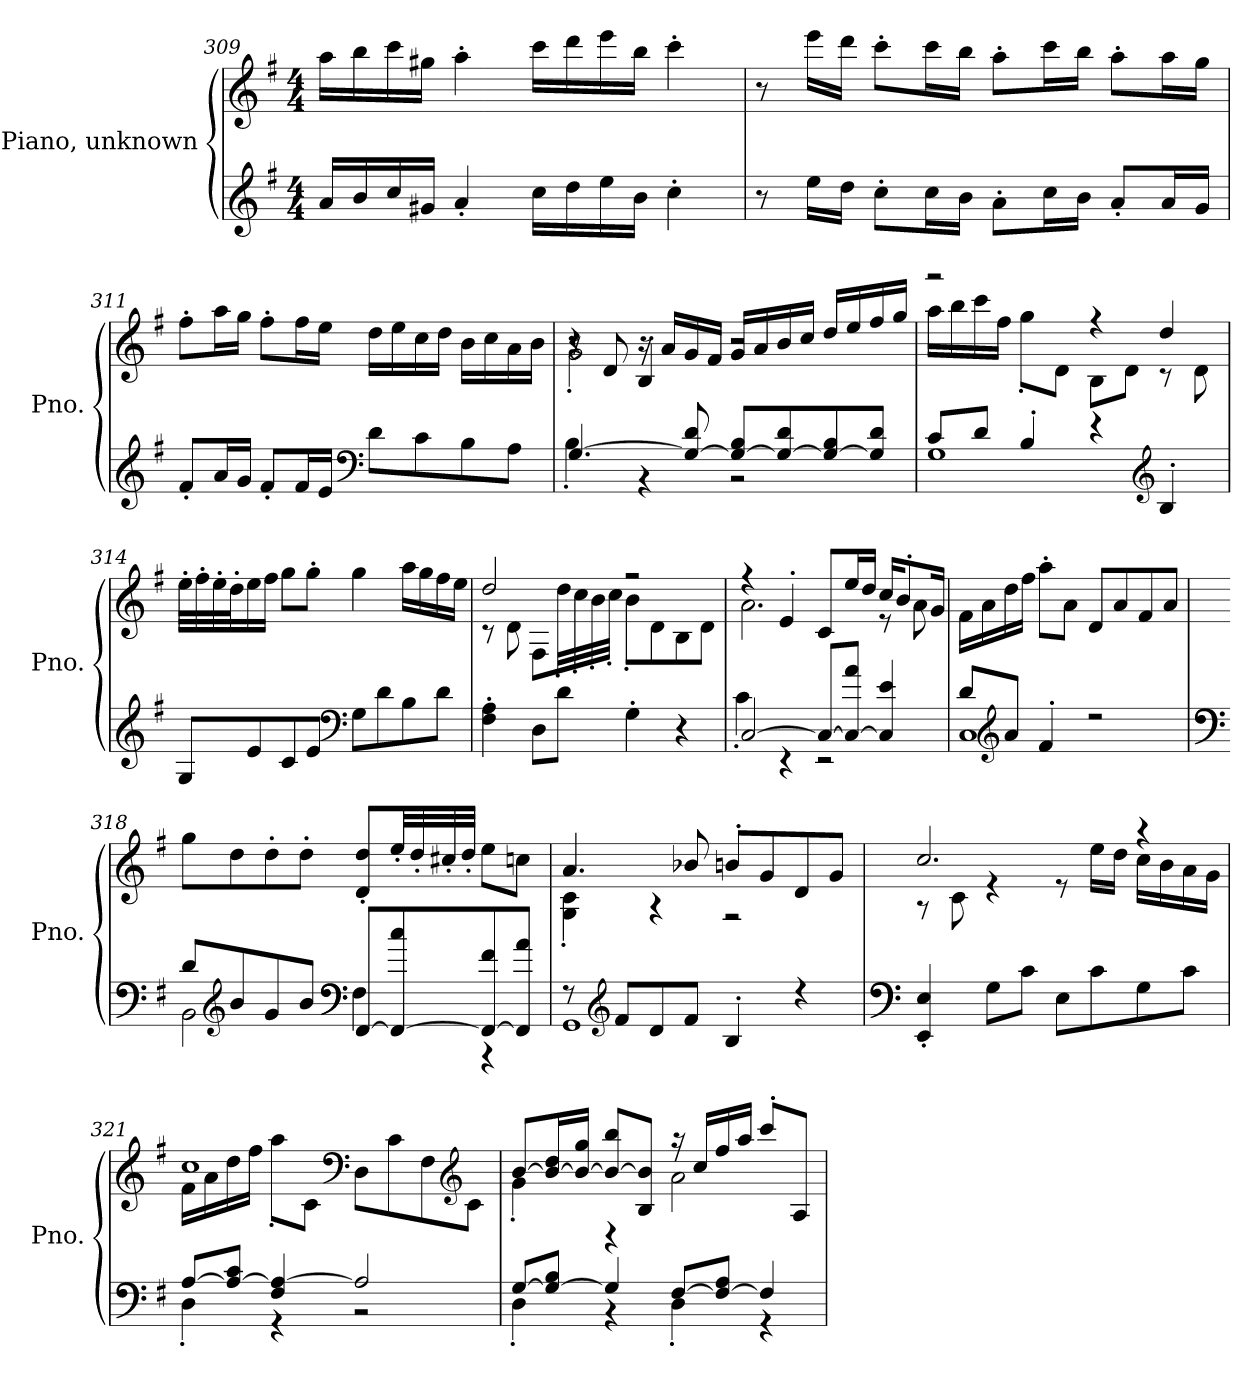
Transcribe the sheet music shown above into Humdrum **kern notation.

**kern	**kern
*part1	*part1
*staff2	*staff1
*I"Piano, unknown	*
*I'Pno.	*
*clefG2	*clefG2
*k[f#]	*k[f#]
*M4/4	*M4/4
=309	=309
16a/LL	16aa\LL
16b/	16bb\
16cc/	16ccc\
16g#X/JJ	16gg#X\JJ
4a'/	4aa'\
16cc\LL	16ccc\LL
16dd\	16ddd\
16ee\	16eee\
16b\JJ	16bb\JJ
4cc'\	4ccc'\
=310	=310
8r	8r
16ee\LL	16eee\LL
16dd\JJ	16ddd\JJ
8cc'\L	8ccc'\L
16cc\L	16ccc\L
16b\JJ	16bb\JJ
8a'\L	8aa'\L
16cc\L	16ccc\L
16b\JJ	16bb\JJ
8a'/L	8aa'\L
16a/L	16aa\L
16g/JJ	16gg\JJ
!!LO:LB:g=z
=311	=311
8f#'/L	8ff#'\L
16a/L	16aa\L
16g/JJ	16gg\JJ
8f#'/L	8ff#'\L
16f#/L	16ff#\L
16e/JJ	16ee\JJ
*clefF4	*
8d\L	16dd\LL
.	16ee\
8c\	16cc\
.	16dd\JJ
8B\	16b\LL
.	16cc\
8A\J	16a\
.	16b\JJ
=312	=312
*^	*^
*	*	*	*^
[4.G/	4B'\	8r	2g'\	4r
.	.	8d/	.	.
.	4r	16r	.	4B'/
.	.	16a/LL	.	.
8G/_ 8d/	.	16g/	.	.
.	.	16f#/JJ	.	.
8G/_ 8B/L	2r	16g/LL	2r	2r
.	.	16a/	.	.
8G/_ 8d/	.	16b/	.	.
.	.	16cc/JJ	.	.
8G/_ 8B/	.	16dd/LL	.	.
.	.	16ee/	.	.
8G/] 8d/J	.	16ff#/	.	.
.	.	16gg/JJ	.	.
*	*	*	*v	*v
=313	=313	=313	=313
8c/L	1G	2r	16aa\LL
.	.	.	16bb\
8d/J	.	.	16ccc\
.	.	.	16ff#\JJ
4B'/	.	.	8gg'\L
.	.	.	8d\J
4r	.	4r	8B\L
.	.	.	8d\J
*clefG2	*	*	*
4B'/	.	4dd/	8r
.	.	.	8d\
*v	*v	*	*
*	*v	*v
!!LO:LB:g=z
=314	=314
8G/L	32ee'\LLL
.	32ff#'\
.	32ee'\
.	32dd'\J
8e/	16ee\
.	16ff#\JJ
8c/	8gg\L
8e/J	8gg'\J
*clefF4	*
8G\L	4gg\
8d\	.
8B\	16aa\LL
.	16gg\
8d\J	16ff#\
.	16ee\JJ
=315	=315
*	*^
4F#\' 4A\'	2dd/	8r
.	.	8d\
8D\L	.	8F#\L
8d\J	.	32dd'\LL
.	.	32cc'\
.	.	32b'\
.	.	32cc'\JJJ
4G'\	2r	8b'\L
.	.	8d\
4r	.	8B\
.	.	8d\J
=316	=316	=316
*^	*	*
[2C/	4c'\	4r	2.a\
.	4r	4e'/	.
8C/L_	2r	8c/L	.
8C/_ 8a/J	.	16ee/L	.
.	.	16dd/JJ	.
4C/] 4e/	.	16cc/KL	8r
.	.	8b'/	.
.	.	.	8a\
.	.	16g/Jk	.
*	*	*v	*v
!!LO:LB:g=z
=317	=317	=317
8d/L	1C	16f#\LL
.	.	16a\
*clefG2	*	*
8a/J	.	16dd\
.	.	16ff#\JJ
4f#'/	.	8aa'\L
.	.	8a\J
2r	.	8d/L
.	.	8a/
.	.	8f#/
.	.	8a/J
=318	=318	=318
*clefF4	*	*
8d/L	2BB\	8gg\L
*clefG2	*	*
8b/	.	8dd\
8g/	.	8dd'\
8b/J	.	8dd'\J
*clefF4	*	*
[8FF#/L	4F#\	8d/' 8dd/'L
8FF#/_ 8cc/	.	32ee'/LL
.	.	32dd'/
.	.	32cc#X'/
.	.	32dd'/JJJ
8FF#/_ 8f#/	4r	8ee\L
8FF#/] 8a/J	.	8ccn\J
=319	=319	=319
*	*	*^
8r	1GG	4.a/	4G\' 4c\'
*clefG2	*	*	*
8f#/L	.	.	.
8d/	.	.	4r
8f#/J	.	8b-X/	.
4B'/	.	8bn'/L	2r
.	.	8g/	.
4r	.	8d/	.
.	.	8g/J	.
*v	*v	*	*
!!LO:PB:g=z	!!
=320	=320	=320
*clefF4	*	*
4EE/' 4E/'	2.cc/	8r
.	.	8c\
8G\L	.	4r
8c\J	.	.
8E\L	.	8r
8c\	.	16ee\LL
.	.	16dd\JJ
8G\	4r	16cc\LL
.	.	16b\
8c\J	.	16a\
.	.	16g\JJ
=321	=321	=321
*^	*	*
[8A/L	4D'\	1cc	16f#\LL
.	.	.	16a\
8A/_ 8c/J	.	.	16dd\
.	.	.	16ff#\JJ
4F#/ 4A/_	4r	.	8aa'\L
.	.	.	8c\J
*	*	*clefF4	*
2A/]	2r	.	8D\L
.	.	.	8c\
.	.	.	8F#\
*	*	*clefG2	*
.	.	.	8c\J
=322	=322	=322	=322
[8G/L	4D'\	[8b/L	4g'\
8G/_ 8B/J	.	16b/_ 16dd/L	.
.	.	16b/_ 16gg/JJ	.
4G/]	4r	8b/_ 8bb/L	4r
.	.	8B/ 8b/]J	.
[8F#/L	4D'\	16r	2a\
.	.	16cc/LL	.
8F#/_ 8A/J	.	16ff#/	.
.	.	16aa/JJ	.
4F#/]	4r	8ccc'/L	.
.	.	8A/J	.
*v	*v	*	*
*	*v	*v
=	=
*-	*-
